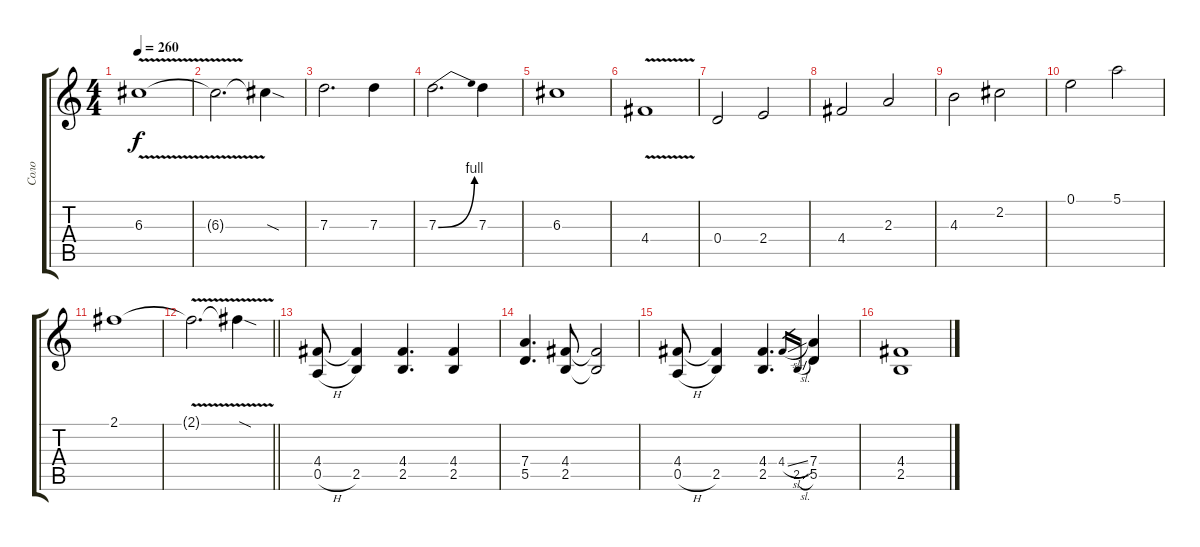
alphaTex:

\track ("Соло" "Соло") {instrument distortionguitar}
\staff {score tabs}
\tuning (E4 B3 G3 D3 A2 E2) {hide}
\ts (4 4)
\tempo 260
\clef g2
\ks c
6.3{v}.1{dy f} |
6.3{t}.2{d} 6.3{sod t}.4 |
7.3.2{d} 7.3.4 |
7.3{be (bend 0 0 60 4)}.2{d} 7.3.4 |
6.3.1 |
4.4{v}.1 |
0.4.2 2.4.2 |
4.4.2 2.3.2 |
4.3.2 2.2.2 |
0.1.2 5.1.2 |
2.1.1 |
\barLineRight lightlight
2.1{v t}.2{d} 2.1{sod t}.4 |
(4.4 0.5{h}).8 (4.4{t} 2.5).4 (4.4 2.5).4{d} (4.4 2.5).4 |
(7.4 5.5).4{d} (4.4 2.5).8 (4.4{t} 2.5{t}).2 |
(4.4 0.5{h}).8 (4.4{t} 2.5).4 (4.4 2.5).4{d} 4.4{sl}.16{gr} 2.5{sl}.16{gr} (7.4 5.5).4 |
(4.4 2.5).1
